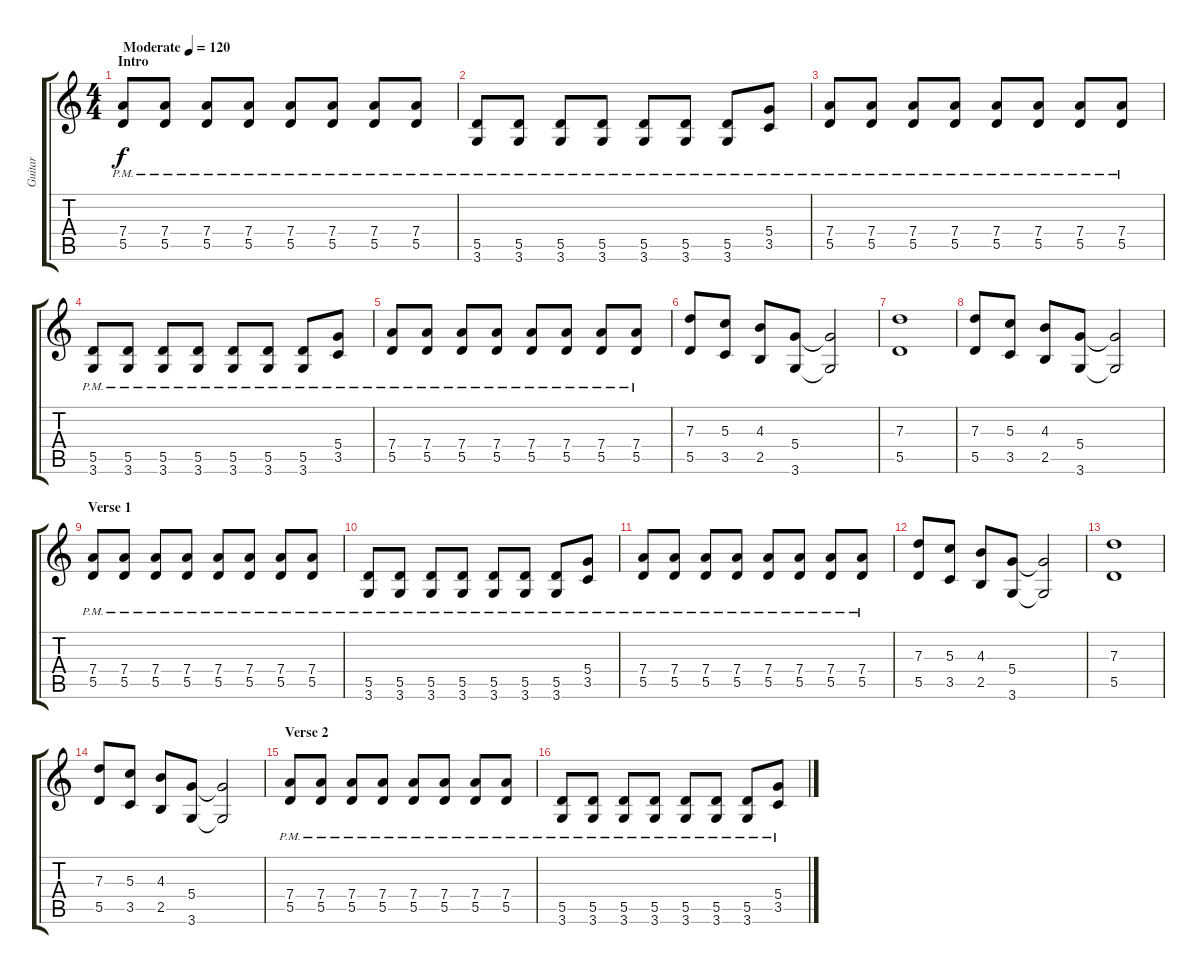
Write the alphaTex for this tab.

\track ("Guitar" "Guitar") {instrument distortionguitar}
\staff {score tabs}
\tuning (E4 B3 G3 D3 A2 E2) {hide}
\ts (4 4)
\section ("" "Intro")
\tempo (120 "Moderate")
\clef g2
\ks c
(7.4{pm} 5.5{pm}).8{dy f instrument distortionguitar} (7.4{pm} 5.5{pm}).8 (7.4{pm} 5.5{pm}).8 (7.4{pm} 5.5{pm}).8 (7.4{pm} 5.5{pm}).8 (7.4{pm} 5.5{pm}).8 (7.4{pm} 5.5{pm}).8 (7.4{pm} 5.5{pm}).8 |
(5.5{pm} 3.6{pm}).8 (5.5{pm} 3.6{pm}).8 (5.5{pm} 3.6{pm}).8 (5.5{pm} 3.6{pm}).8 (5.5{pm} 3.6{pm}).8 (5.5{pm} 3.6{pm}).8 (5.5{pm} 3.6{pm}).8 (5.4{pm} 3.5{pm}).8 |
(7.4{pm} 5.5{pm}).8 (7.4{pm} 5.5{pm}).8 (7.4{pm} 5.5{pm}).8 (7.4{pm} 5.5{pm}).8 (7.4{pm} 5.5{pm}).8 (7.4{pm} 5.5{pm}).8 (7.4{pm} 5.5{pm}).8 (7.4{pm} 5.5{pm}).8 |
(5.5{pm} 3.6{pm}).8 (5.5{pm} 3.6{pm}).8 (5.5{pm} 3.6{pm}).8 (5.5{pm} 3.6{pm}).8 (5.5{pm} 3.6{pm}).8 (5.5{pm} 3.6{pm}).8 (5.5{pm} 3.6{pm}).8 (5.4{pm} 3.5{pm}).8 |
(7.4{pm} 5.5{pm}).8 (7.4{pm} 5.5{pm}).8 (7.4{pm} 5.5{pm}).8 (7.4{pm} 5.5{pm}).8 (7.4{pm} 5.5{pm}).8 (7.4{pm} 5.5{pm}).8 (7.4{pm} 5.5{pm}).8 (7.4{pm} 5.5{pm}).8 |
(7.3 5.5).8 (5.3 3.5).8 (4.3 2.5).8 (5.4 3.6).8 (5.4{t} 3.6{t}).2 |
(7.3 5.5).1 |
(7.3 5.5).8 (5.3 3.5).8 (4.3 2.5).8 (5.4 3.6).8 (5.4{t} 3.6{t}).2 |
\section ("" "Verse 1")
(7.4{pm} 5.5{pm}).8 (7.4{pm} 5.5{pm}).8 (7.4{pm} 5.5{pm}).8 (7.4{pm} 5.5{pm}).8 (7.4{pm} 5.5{pm}).8 (7.4{pm} 5.5{pm}).8 (7.4{pm} 5.5{pm}).8 (7.4{pm} 5.5{pm}).8 |
(5.5{pm} 3.6{pm}).8 (5.5{pm} 3.6{pm}).8 (5.5{pm} 3.6{pm}).8 (5.5{pm} 3.6{pm}).8 (5.5{pm} 3.6{pm}).8 (5.5{pm} 3.6{pm}).8 (5.5{pm} 3.6{pm}).8 (5.4{pm} 3.5{pm}).8 |
(7.4{pm} 5.5{pm}).8 (7.4{pm} 5.5{pm}).8 (7.4{pm} 5.5{pm}).8 (7.4{pm} 5.5{pm}).8 (7.4{pm} 5.5{pm}).8 (7.4{pm} 5.5{pm}).8 (7.4{pm} 5.5{pm}).8 (7.4{pm} 5.5{pm}).8 |
(7.3 5.5).8 (5.3 3.5).8 (4.3 2.5).8 (5.4 3.6).8 (5.4{t} 3.6{t}).2 |
(7.3 5.5).1 |
(7.3 5.5).8 (5.3 3.5).8 (4.3 2.5).8 (5.4 3.6).8 (5.4{t} 3.6{t}).2 |
\section ("" "Verse 2")
(7.4{pm} 5.5{pm}).8 (7.4{pm} 5.5{pm}).8 (7.4{pm} 5.5{pm}).8 (7.4{pm} 5.5{pm}).8 (7.4{pm} 5.5{pm}).8 (7.4{pm} 5.5{pm}).8 (7.4{pm} 5.5{pm}).8 (7.4{pm} 5.5{pm}).8 |
(5.5{pm} 3.6{pm}).8 (5.5{pm} 3.6{pm}).8 (5.5{pm} 3.6{pm}).8 (5.5{pm} 3.6{pm}).8 (5.5{pm} 3.6{pm}).8 (5.5{pm} 3.6{pm}).8 (5.5{pm} 3.6{pm}).8 (5.4{pm} 3.5{pm}).8
